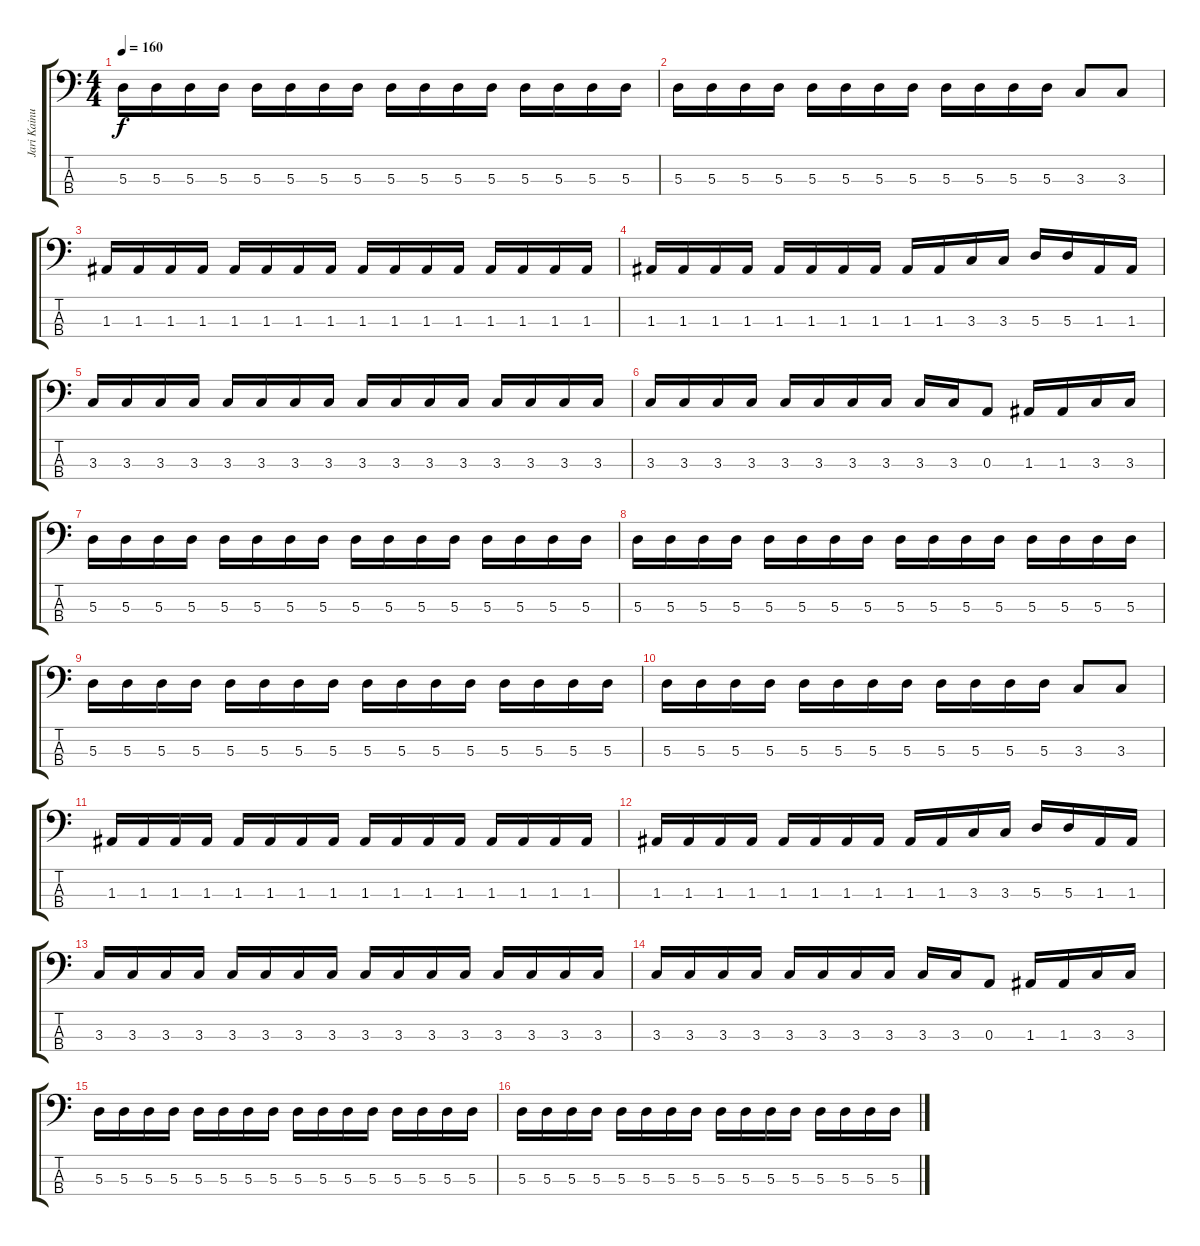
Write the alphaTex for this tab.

\track ("Jari Kainulainen (Bass)" "Jari Kainu") {instrument electricbassfinger}
\staff {score tabs}
\tuning (G2 D2 A1 E1) {hide}
\ts (4 4)
\tempo 160
\clef f4
\ks c
5.3.16{dy f} 5.3.16 5.3.16 5.3.16 5.3.16 5.3.16 5.3.16 5.3.16 5.3.16 5.3.16 5.3.16 5.3.16 5.3.16 5.3.16 5.3.16 5.3.16 |
5.3.16 5.3.16 5.3.16 5.3.16 5.3.16 5.3.16 5.3.16 5.3.16 5.3.16 5.3.16 5.3.16 5.3.16 3.3.8 3.3.8 |
1.3.16 1.3.16 1.3.16 1.3.16 1.3.16 1.3.16 1.3.16 1.3.16 1.3.16 1.3.16 1.3.16 1.3.16 1.3.16 1.3.16 1.3.16 1.3.16 |
1.3.16 1.3.16 1.3.16 1.3.16 1.3.16 1.3.16 1.3.16 1.3.16 1.3.16 1.3.16 3.3.16 3.3.16 5.3.16 5.3.16 1.3.16 1.3.16 |
3.3.16 3.3.16 3.3.16 3.3.16 3.3.16 3.3.16 3.3.16 3.3.16 3.3.16 3.3.16 3.3.16 3.3.16 3.3.16 3.3.16 3.3.16 3.3.16 |
3.3.16 3.3.16 3.3.16 3.3.16 3.3.16 3.3.16 3.3.16 3.3.16 3.3.16 3.3.16 0.3.8 1.3.16 1.3.16 3.3.16 3.3.16 |
5.3.16 5.3.16 5.3.16 5.3.16 5.3.16 5.3.16 5.3.16 5.3.16 5.3.16 5.3.16 5.3.16 5.3.16 5.3.16 5.3.16 5.3.16 5.3.16 |
5.3.16 5.3.16 5.3.16 5.3.16 5.3.16 5.3.16 5.3.16 5.3.16 5.3.16 5.3.16 5.3.16 5.3.16 5.3.16 5.3.16 5.3.16 5.3.16 |
5.3.16 5.3.16 5.3.16 5.3.16 5.3.16 5.3.16 5.3.16 5.3.16 5.3.16 5.3.16 5.3.16 5.3.16 5.3.16 5.3.16 5.3.16 5.3.16 |
5.3.16 5.3.16 5.3.16 5.3.16 5.3.16 5.3.16 5.3.16 5.3.16 5.3.16 5.3.16 5.3.16 5.3.16 3.3.8 3.3.8 |
1.3.16 1.3.16 1.3.16 1.3.16 1.3.16 1.3.16 1.3.16 1.3.16 1.3.16 1.3.16 1.3.16 1.3.16 1.3.16 1.3.16 1.3.16 1.3.16 |
1.3.16 1.3.16 1.3.16 1.3.16 1.3.16 1.3.16 1.3.16 1.3.16 1.3.16 1.3.16 3.3.16 3.3.16 5.3.16 5.3.16 1.3.16 1.3.16 |
3.3.16 3.3.16 3.3.16 3.3.16 3.3.16 3.3.16 3.3.16 3.3.16 3.3.16 3.3.16 3.3.16 3.3.16 3.3.16 3.3.16 3.3.16 3.3.16 |
3.3.16 3.3.16 3.3.16 3.3.16 3.3.16 3.3.16 3.3.16 3.3.16 3.3.16 3.3.16 0.3.8 1.3.16 1.3.16 3.3.16 3.3.16 |
5.3.16 5.3.16 5.3.16 5.3.16 5.3.16 5.3.16 5.3.16 5.3.16 5.3.16 5.3.16 5.3.16 5.3.16 5.3.16 5.3.16 5.3.16 5.3.16 |
5.3.16 5.3.16 5.3.16 5.3.16 5.3.16 5.3.16 5.3.16 5.3.16 5.3.16 5.3.16 5.3.16 5.3.16 5.3.16 5.3.16 5.3.16 5.3.16
